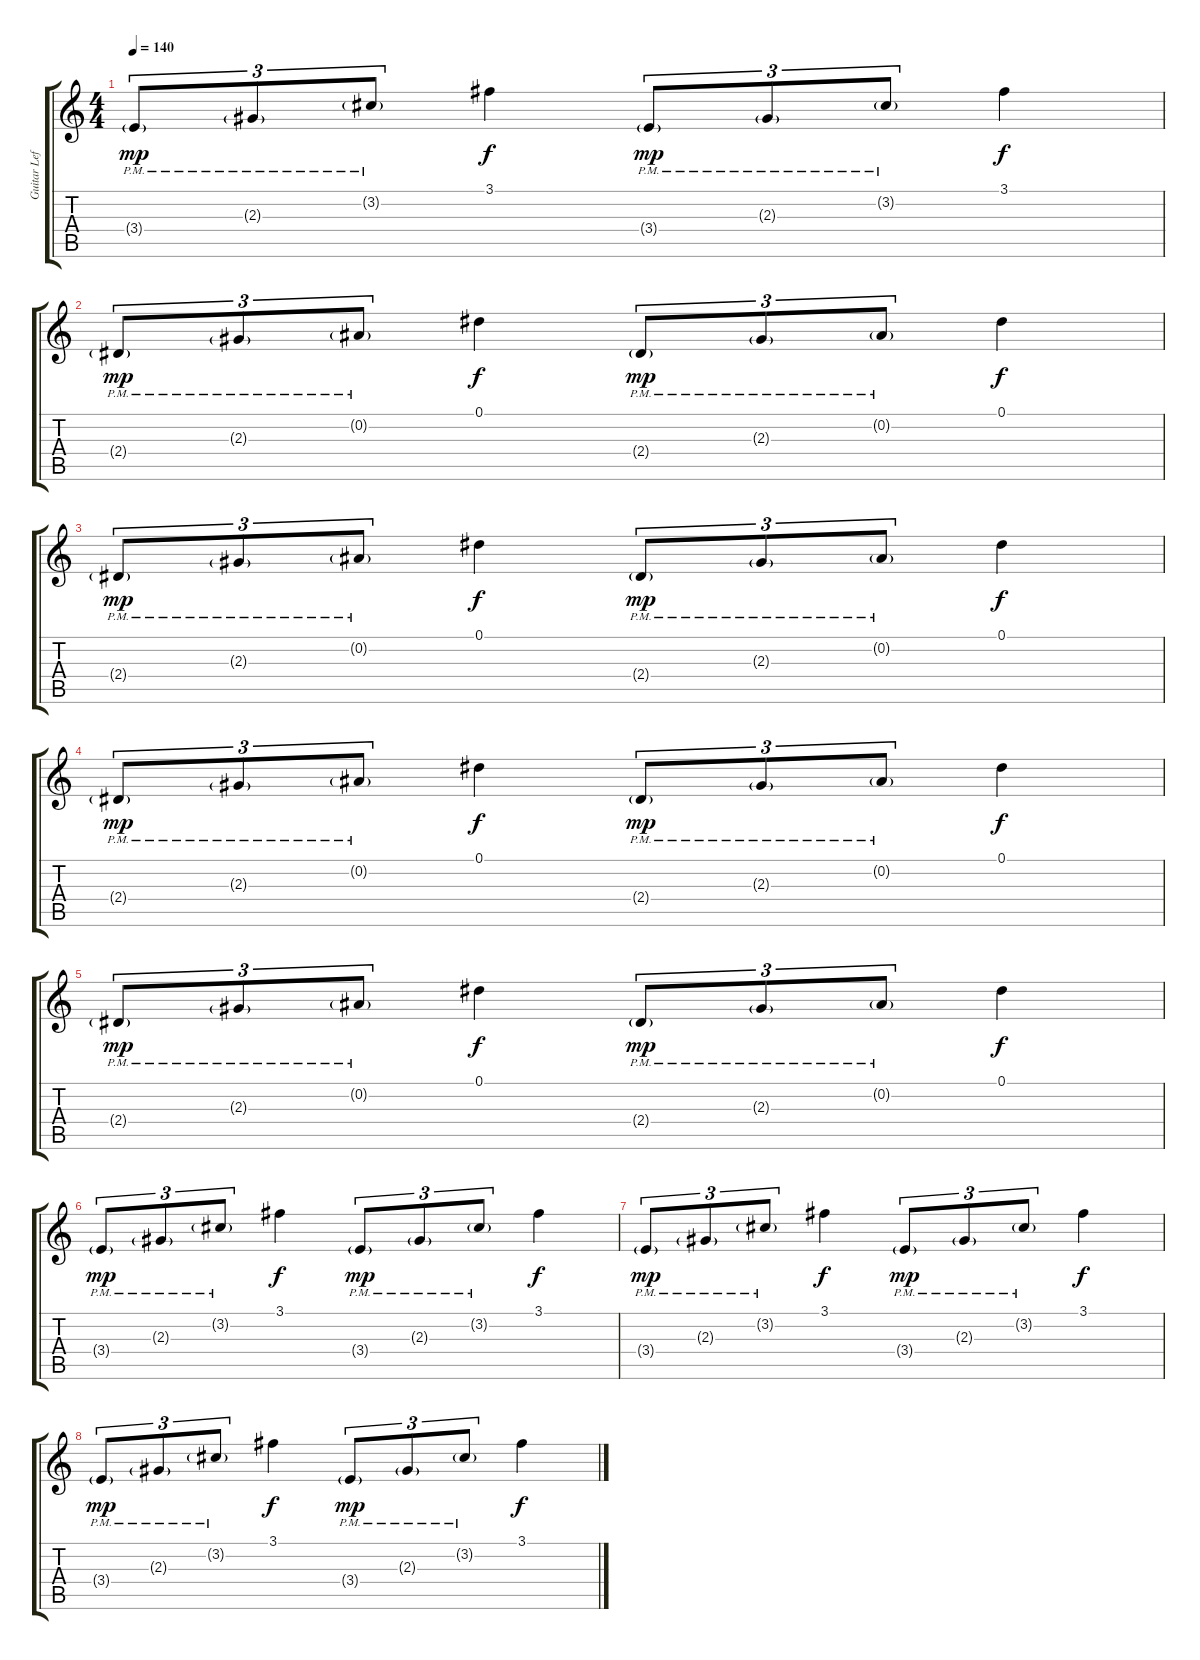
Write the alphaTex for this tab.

\track ("Guitar Left" "Guitar Lef") {instrument distortionguitar}
\staff {score tabs}
\tuning (Eb4 Bb3 Gb3 Db3 Ab2 Eb2) {hide}
\ts (4 4)
\tempo 140
\clef g2
\ks c
3.4{g pm}.8{tu (3 2) dy mp} 2.3{g pm}.8{tu (3 2)} 3.2{g pm}.8{tu (3 2)} 3.1.4{dy f} 3.4{g pm}.8{tu (3 2) dy mp} 2.3{g pm}.8{tu (3 2)} 3.2{g pm}.8{tu (3 2)} 3.1.4{dy f} |
2.4{g pm}.8{tu (3 2) dy mp} 2.3{g pm}.8{tu (3 2)} 0.2{g pm}.8{tu (3 2)} 0.1.4{dy f} 2.4{g pm}.8{tu (3 2) dy mp} 2.3{g pm}.8{tu (3 2)} 0.2{g pm}.8{tu (3 2)} 0.1.4{dy f} |
2.4{g pm}.8{tu (3 2) dy mp} 2.3{g pm}.8{tu (3 2)} 0.2{g pm}.8{tu (3 2)} 0.1.4{dy f} 2.4{g pm}.8{tu (3 2) dy mp} 2.3{g pm}.8{tu (3 2)} 0.2{g pm}.8{tu (3 2)} 0.1.4{dy f} |
2.4{g pm}.8{tu (3 2) dy mp} 2.3{g pm}.8{tu (3 2)} 0.2{g pm}.8{tu (3 2)} 0.1.4{dy f} 2.4{g pm}.8{tu (3 2) dy mp} 2.3{g pm}.8{tu (3 2)} 0.2{g pm}.8{tu (3 2)} 0.1.4{dy f} |
2.4{g pm}.8{tu (3 2) dy mp} 2.3{g pm}.8{tu (3 2)} 0.2{g pm}.8{tu (3 2)} 0.1.4{dy f} 2.4{g pm}.8{tu (3 2) dy mp} 2.3{g pm}.8{tu (3 2)} 0.2{g pm}.8{tu (3 2)} 0.1.4{dy f} |
3.4{g pm}.8{tu (3 2) dy mp} 2.3{g pm}.8{tu (3 2)} 3.2{g pm}.8{tu (3 2)} 3.1.4{dy f} 3.4{g pm}.8{tu (3 2) dy mp} 2.3{g pm}.8{tu (3 2)} 3.2{g pm}.8{tu (3 2)} 3.1.4{dy f} |
3.4{g pm}.8{tu (3 2) dy mp} 2.3{g pm}.8{tu (3 2)} 3.2{g pm}.8{tu (3 2)} 3.1.4{dy f} 3.4{g pm}.8{tu (3 2) dy mp} 2.3{g pm}.8{tu (3 2)} 3.2{g pm}.8{tu (3 2)} 3.1.4{dy f} |
3.4{g pm}.8{tu (3 2) dy mp} 2.3{g pm}.8{tu (3 2)} 3.2{g pm}.8{tu (3 2)} 3.1.4{dy f} 3.4{g pm}.8{tu (3 2) dy mp} 2.3{g pm}.8{tu (3 2)} 3.2{g pm}.8{tu (3 2)} 3.1.4{dy f}
